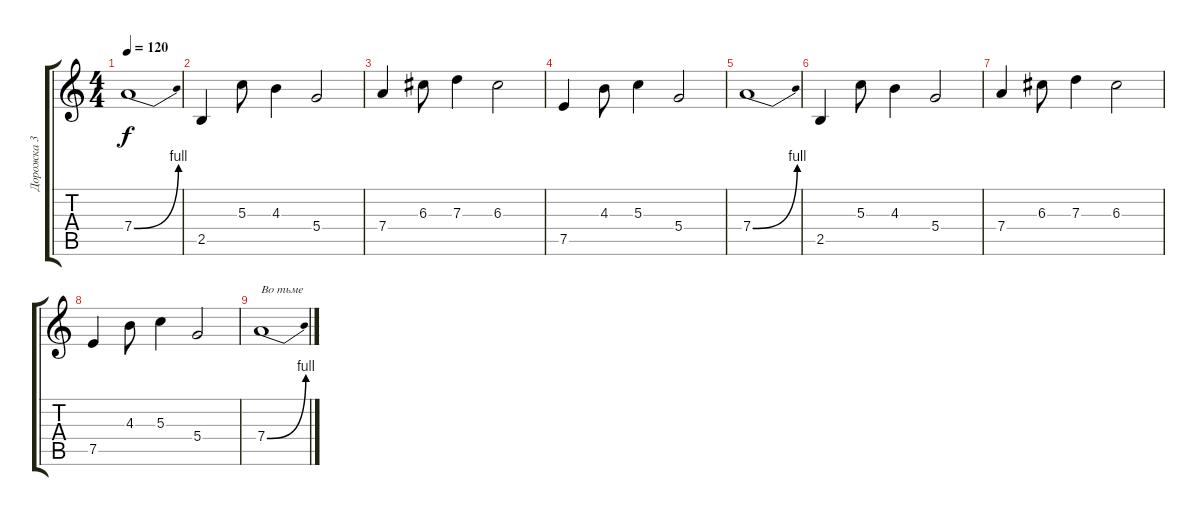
\track ("Дорожка 3" "Дорожка 3") {instrument acousticguitarsteel}
\staff {score tabs}
\tuning (E4 B3 G3 D3 A2 E2) {hide}
\ts (4 4)
\tempo 120
\clef g2
\ks c
7.4{be (bend 0 0 60 4)}.1{dy f} |
2.5.4 5.3.8 4.3.4 5.4.2 |
7.4.4 6.3.8 7.3.4 6.3.2 |
7.5.4 4.3.8 5.3.4 5.4.2 |
7.4{be (bend 0 0 60 4)}.1 |
2.5.4 5.3.8 4.3.4 5.4.2 |
7.4.4 6.3.8 7.3.4 6.3.2 |
7.5.4 4.3.8 5.3.4 5.4.2 |
7.4{be (bend 0 0 60 4)}.1{txt "Во тьме"}
